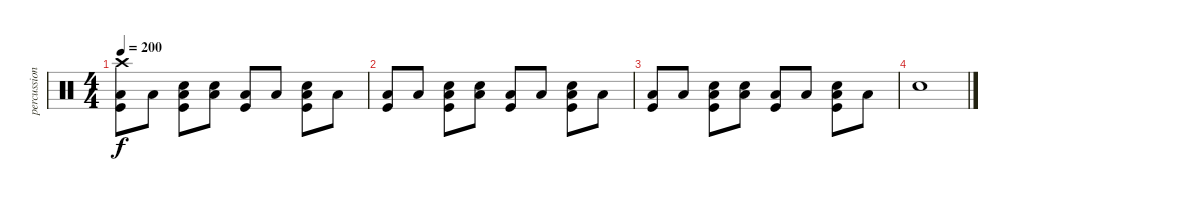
\track ("percussion" "percussion") {instrument percussion}
\staff {score}
\articulation defaults
\ts (4 4)
\tempo 200
\clef neutral
\ks c
("Low Tom (hit)" "Kick (hit)" "Crash high (hit)").8{dy f} "Low Tom (hit)".8 ("Low Tom (hit)" "Kick (hit)" "Snare (hit) 2").8 ("Low Tom (hit)" "Snare (hit) 2").8 ("Low Tom (hit)" "Kick (hit)").8 "Low Tom (hit)".8 ("Low Tom (hit)" "Kick (hit)" "Snare (hit) 2").8 "Low Tom (hit)".8 |
("Low Tom (hit)" "Kick (hit)").8 "Low Tom (hit)".8 ("Low Tom (hit)" "Kick (hit)" "Snare (hit) 2").8 ("Low Tom (hit)" "Snare (hit) 2").8 ("Low Tom (hit)" "Kick (hit)").8 "Low Tom (hit)".8 ("Low Tom (hit)" "Kick (hit)" "Snare (hit) 2").8 "Low Tom (hit)".8 |
("Low Tom (hit)" "Kick (hit)").8 "Low Tom (hit)".8 ("Low Tom (hit)" "Kick (hit)" "Snare (hit) 2").8 ("Low Tom (hit)" "Snare (hit) 2").8 ("Low Tom (hit)" "Kick (hit)").8 "Low Tom (hit)".8 ("Low Tom (hit)" "Kick (hit)" "Snare (hit) 2").8 "Low Tom (hit)".8 |
"Snare (hit) 2".1
